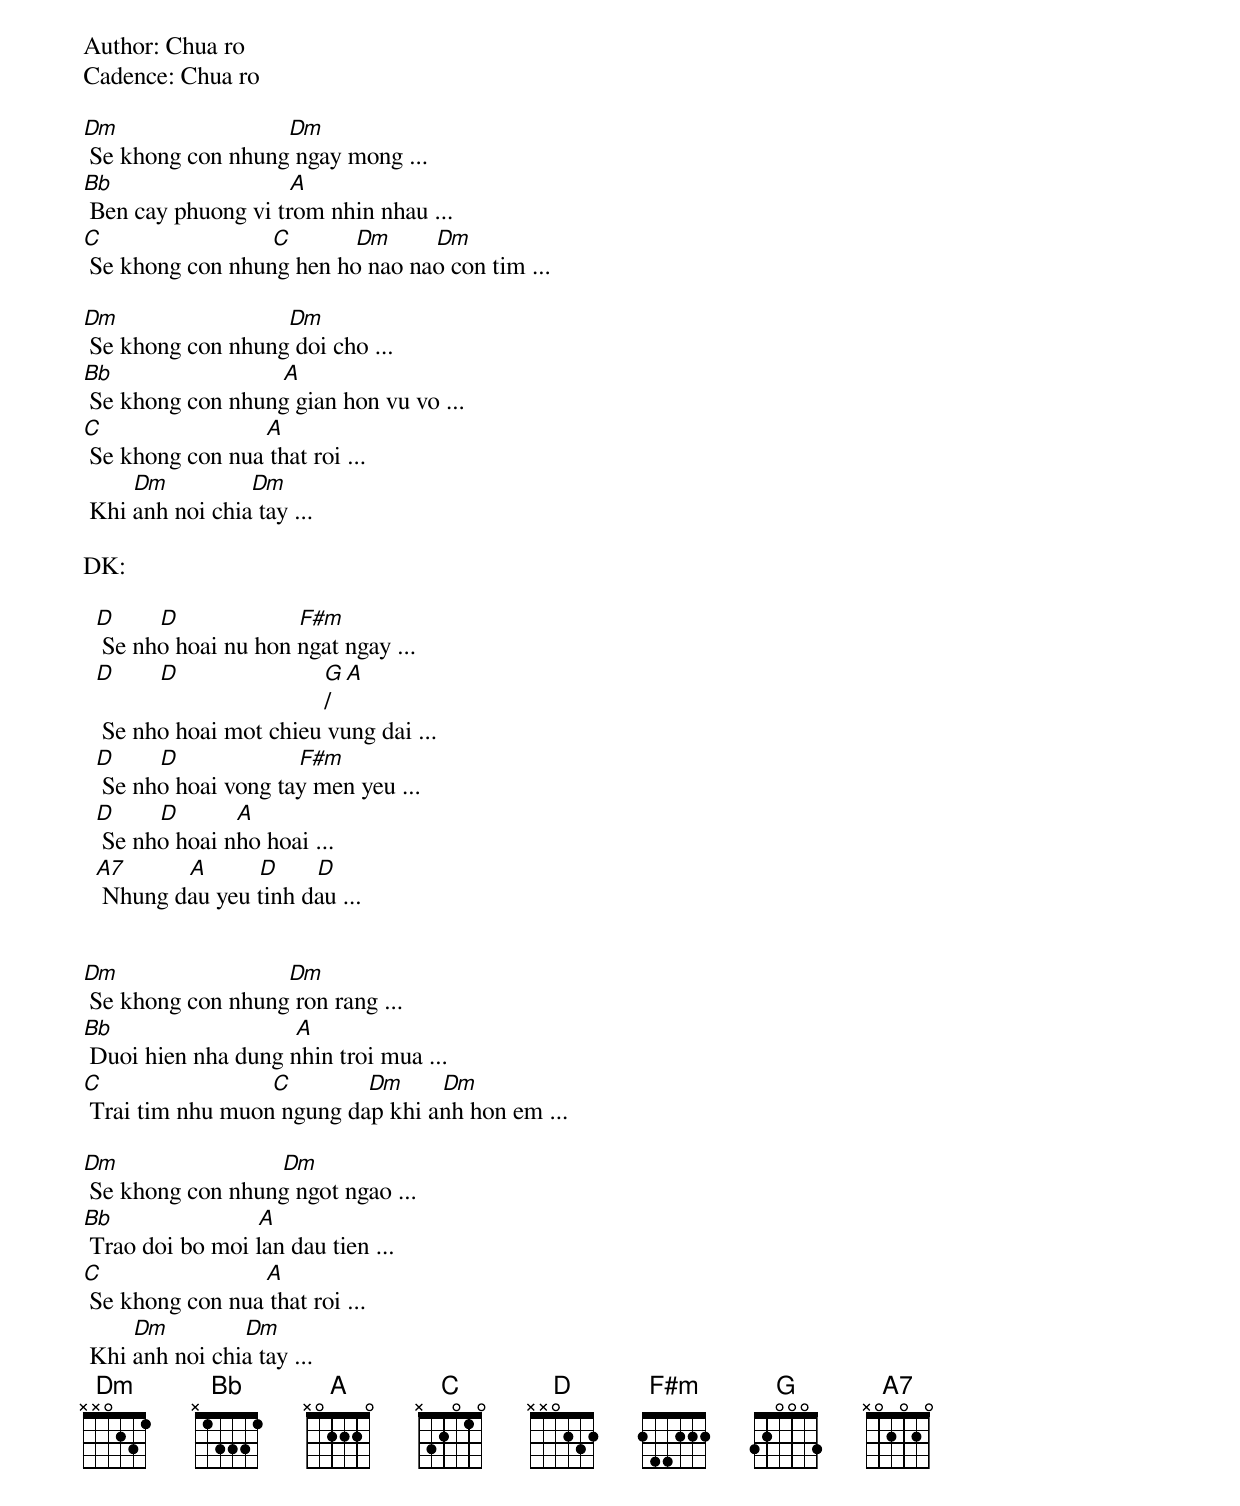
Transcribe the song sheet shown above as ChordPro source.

Author: Chua ro
Cadence: Chua ro

[Dm]                           [Dm]
 Se khong con nhung ngay mong ...
[Bb]                            [A]
 Ben cay phuong vi trom nhin nhau ...
[C]                           [C]          [Dm]       [Dm]
 Se khong con nhung hen ho nao nao con tim ...

[Dm]                           [Dm]
 Se khong con nhung doi cho ...
[Bb]                           [A]
 Se khong con nhung gian hon vu vo ...
[C]                          [A]
 Se khong con nua that roi ...
        [Dm]             [Dm]
 Khi anh noi chia tay ...

DK:

  [D]       [D]                   [F#m]
   Se nho hoai nu hon ngat ngay ...
  [D]       [D]                       [G]/[A]
   Se nho hoai mot chieu vung dai ...
  [D]       [D]                   [F#m]
   Se nho hoai vong tay men yeu ...
  [D]       [D]         [A]
   Se nho hoai nho hoai ...
  [A7]          [A]        [D]      [D]
   Nhung dau yeu tinh dau ...


[Dm]                           [Dm]
 Se khong con nhung ron rang ...
[Bb]                             [A]
 Duoi hien nha dung nhin troi mua ...
[C]                           [C]            [Dm]      [Dm]
 Trai tim nhu muon ngung dap khi anh hon em ...

[Dm]                          [Dm]
 Se khong con nhung ngot ngao ...
[Bb]                       [A]
 Trao doi bo moi lan dau tien ...
[C]                          [A]
 Se khong con nua that roi ...
        [Dm]            [Dm]
 Khi anh noi chia tay ...
